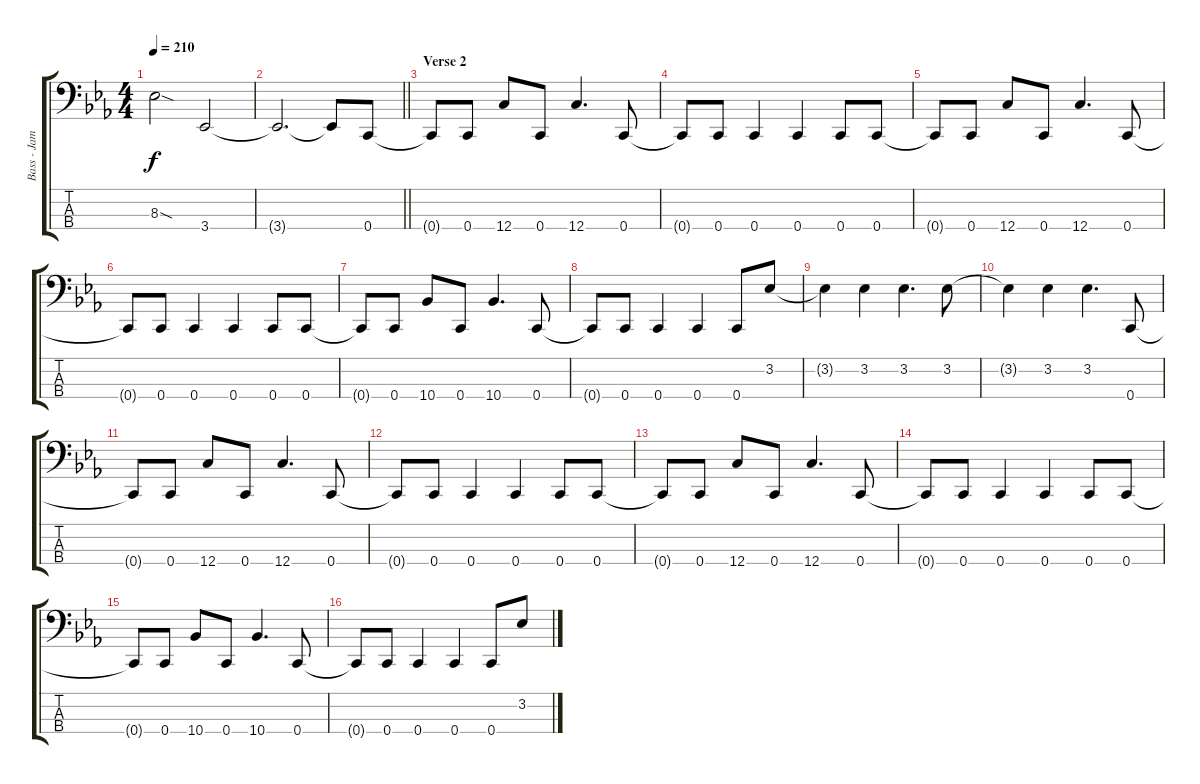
\track ("Bass - James Johnston" "Bass - Jam") {instrument electricbassfinger}
\staff {score tabs}
\tuning (F2 C2 G1 C1) {hide}
\ts (4 4)
\tempo 210
\clef f4
\ks cminor
8.3{sod t}.2{dy f} 3.4.2 |
\barLineRight lightlight
3.4{t}.2{d} 3.4{t}.8 0.4.8 |
\section ("" "Verse 2")
0.4{t}.8 0.4.8 12.4.8 0.4.8 12.4.4{d} 0.4.8 |
0.4{t}.8 0.4.8 0.4.4 0.4.4 0.4.8 0.4.8 |
0.4{t}.8 0.4.8 12.4.8 0.4.8 12.4.4{d} 0.4.8 |
0.4{t}.8 0.4.8 0.4.4 0.4.4 0.4.8 0.4.8 |
0.4{t}.8 0.4.8 10.4.8 0.4.8 10.4.4{d} 0.4.8 |
0.4{t}.8 0.4.8 0.4.4 0.4.4 0.4.8 3.2.8 |
3.2{t}.4 3.2.4 3.2.4{d} 3.2.8 |
3.2{t}.4 3.2.4 3.2.4{d} 0.4.8 |
0.4{t}.8 0.4.8 12.4.8 0.4.8 12.4.4{d} 0.4.8 |
0.4{t}.8 0.4.8 0.4.4 0.4.4 0.4.8 0.4.8 |
0.4{t}.8 0.4.8 12.4.8 0.4.8 12.4.4{d} 0.4.8 |
0.4{t}.8 0.4.8 0.4.4 0.4.4 0.4.8 0.4.8 |
0.4{t}.8 0.4.8 10.4.8 0.4.8 10.4.4{d} 0.4.8 |
0.4{t}.8 0.4.8 0.4.4 0.4.4 0.4.8 3.2.8
